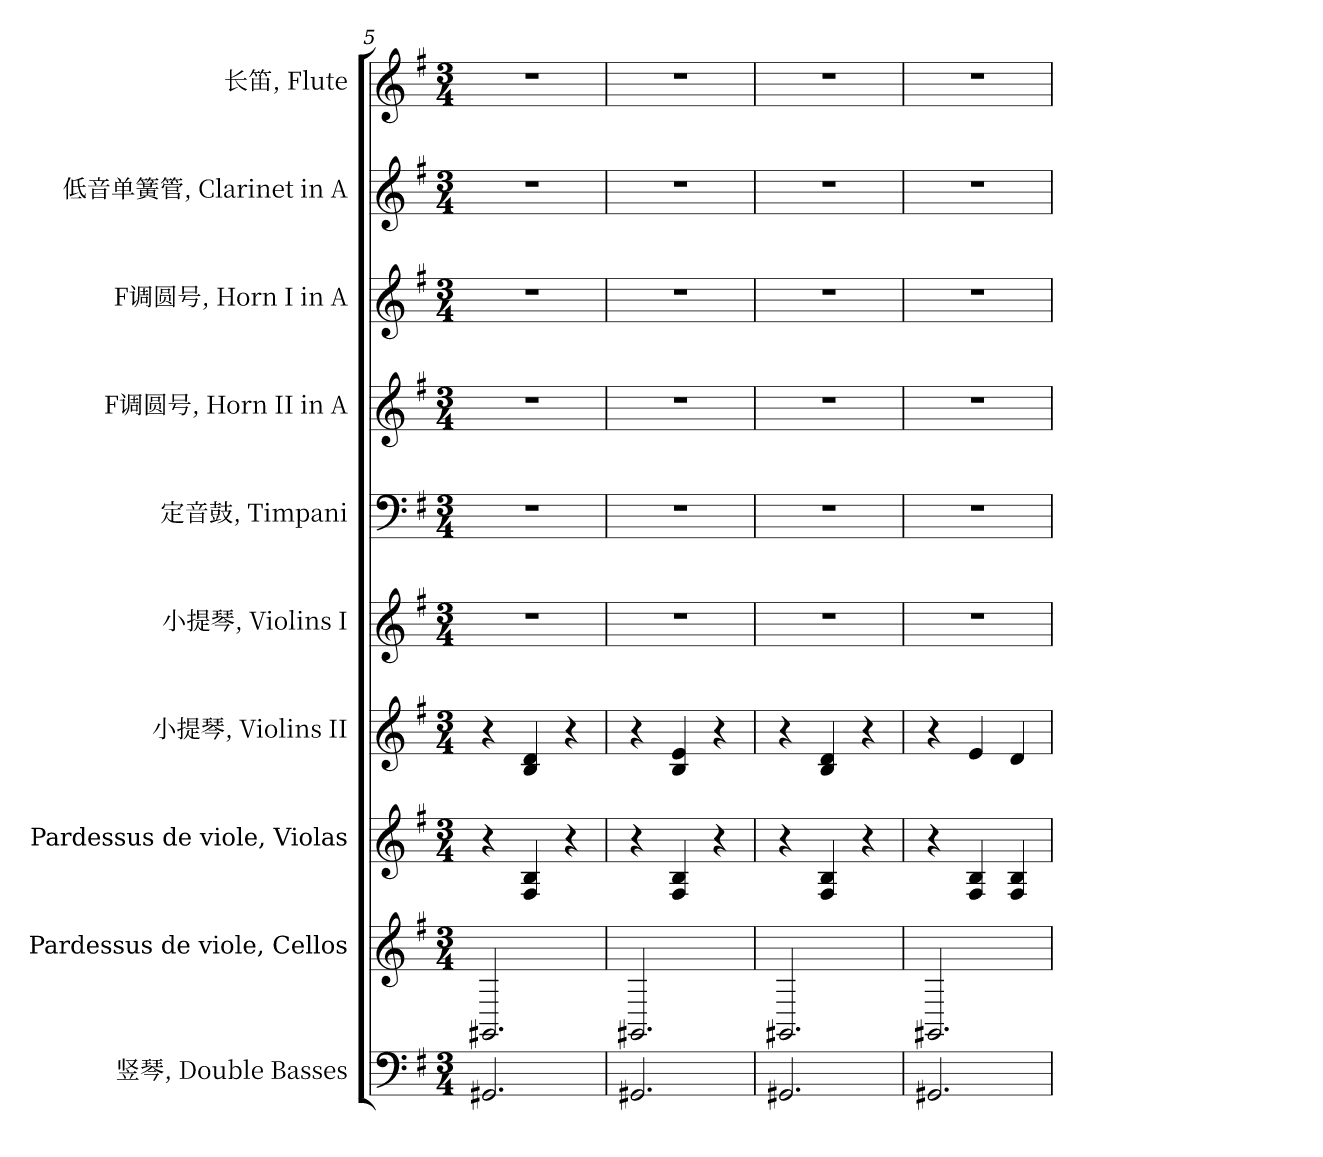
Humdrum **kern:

**kern	**kern	**kern	**kern	**kern	**kern	**kern	**kern	**kern	**kern
*part10	*part9	*part8	*part7	*part6	*part5	*part4	*part3	*part2	*part1
*staff10	*staff9	*staff8	*staff7	*staff6	*staff5	*staff4	*staff3	*staff2	*staff1
*I"竖琴, Double Basses	*I"Pardessus de viole, Cellos	*I"Pardessus de viole, Violas	*I"小提琴, Violins II	*I"小提琴, Violins I	*I"定音鼓, Timpani	*I"F调圆号, Horn II in A	*I"F调圆号, Horn I in A	*I"低音单簧管, Clarinet in A	*I"长笛, Flute
*	*I'Pds. v.	*I'Pds. v.	*I'Vln.	*I'Vln.	*I'Timp.	*I'F Hn.	*I'F Hn.	*	*I'Fl.
*clefF4	*clefG2	*clefG2	*clefG2	*clefG2	*clefF4	*clefG2	*clefG2	*clefG2	*clefG2
*	*	*	*	*	*	*ITrd4c7	*ITrd4c7	*ITrd1c2	*
*k[f#]	*k[f#]	*k[f#]	*k[f#]	*k[f#]	*k[f#]	*k[]	*k[]	*k[b-]	*k[f#]
*M3/4	*M3/4	*M3/4	*M3/4	*M3/4	*M3/4	*M3/4	*M3/4	*M3/4	*M3/4
=5	=5	=5	=5	=5	=5	=5	=5	=5	=5
2.GG#X/	2.GG#X/	4r	4r	2.r	2.r	2.r	2.r	2.r	2.r
.	.	4F#/ 4B/	4B/ 4d/	.	.	.	.	.	.
.	.	4r	4r	.	.	.	.	.	.
=6	=6	=6	=6	=6	=6	=6	=6	=6	=6
2.GG#X/	2.GG#X/	4r	4r	2.r	2.r	2.r	2.r	2.r	2.r
.	.	4F#/ 4B/	4B/ 4e/	.	.	.	.	.	.
.	.	4r	4r	.	.	.	.	.	.
=7	=7	=7	=7	=7	=7	=7	=7	=7	=7
2.GG#X/	2.GG#X/	4r	4r	2.r	2.r	2.r	2.r	2.r	2.r
.	.	4F#/ 4B/	4B/ 4d/	.	.	.	.	.	.
.	.	4r	4r	.	.	.	.	.	.
=8	=8	=8	=8	=8	=8	=8	=8	=8	=8
*	*	*	*	*	*	*	*	*	*MM88
2.GG#X/	2.GG#X/	4r	4r	2.r	2.r	2.r	2.r	2.r	2.r
.	.	4F#/ 4B/	4e/	.	.	.	.	.	.
.	.	4F#/ 4B/	4d/	.	.	.	.	.	.
=	=	=	=	=	=	=	=	=	=
*-	*-	*-	*-	*-	*-	*-	*-	*-	*-
